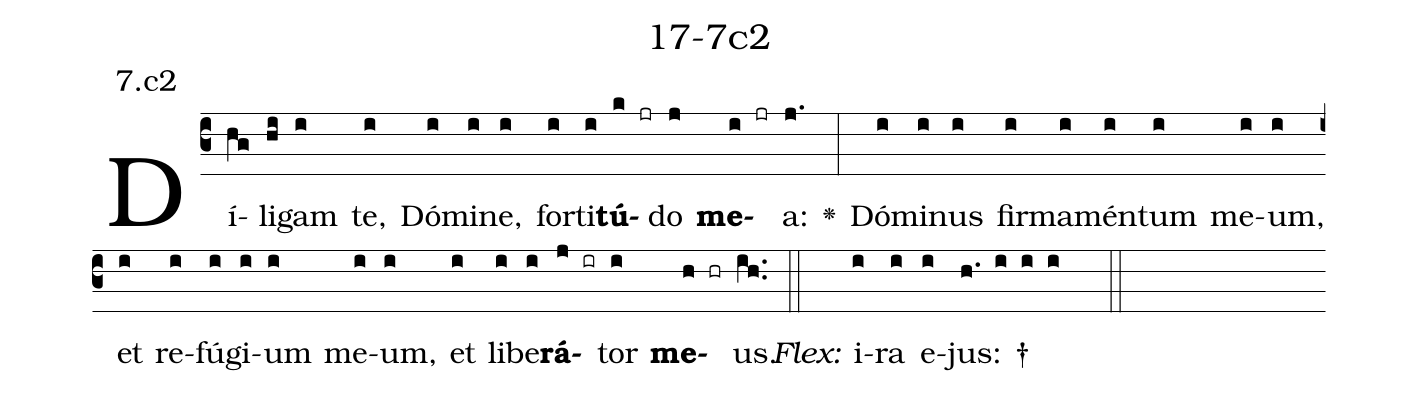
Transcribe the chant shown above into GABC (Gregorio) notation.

name: 17-7c2;
annotation: 7.c2;
%%
(c3)Dí(hg)li(hi)gam(i) te,(i) Dó(i)mi(i)ne,(i) for(i)ti(i)<b>tú</b>(k jr)do(j) <b>me</b>(i jr)a:(j.) <v>\greheightstar</v>(:) Dó(i)mi(i)nus(i) fir(i)ma(i)mén(i)tum(i) me(i)um,(i) et(i) re(i)fú(i)gi(i)um(i) me(i)um,(i) et(i) li(i)be(i)<b>rá</b>(j ir)tor(i) <b>me</b>(h hr)us.(ih..) (::)
<i>Flex:</i>()  i(i)ra(i) e(i)jus: †(h. i i i  ::)

%E(i) u(i) o(j) u(i) a(h) e.(ih..) (::)
